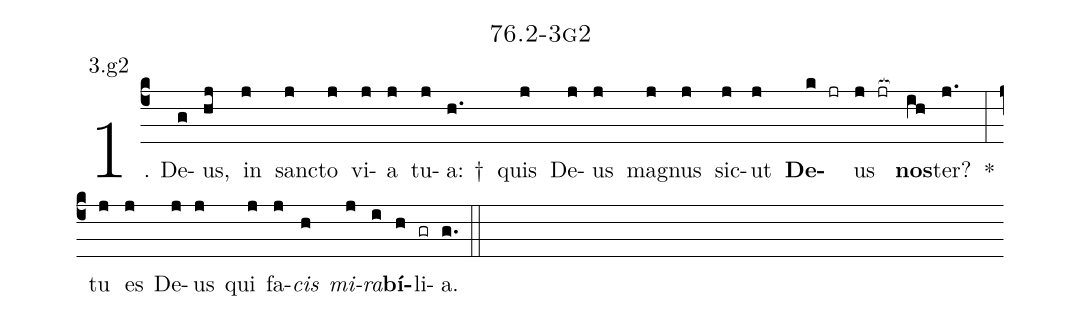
name: 76.2-3g2;
annotation: 3.g2;
%%
(c4)1. De(g)us,(hj) in(j) sanc(j)to(j) vi(j)a(j) tu(j)a: †(h.) quis(j) De(j)us(j) ma(j)gnus(j) sic(j)ut(j) <b>De</b>(k jr)us(j jr[ocb:1{]) <b>nos</b>(ih[ocb:0}])ter?(j.) *(:) tu(j) es(j) De(j)us(j) qui(j) fa(j)<i>cis</i>(h) <i>mi</i>(j)<i>ra</i>(i)<b>bí</b>(h)li(gr)a.(g.) (::)
